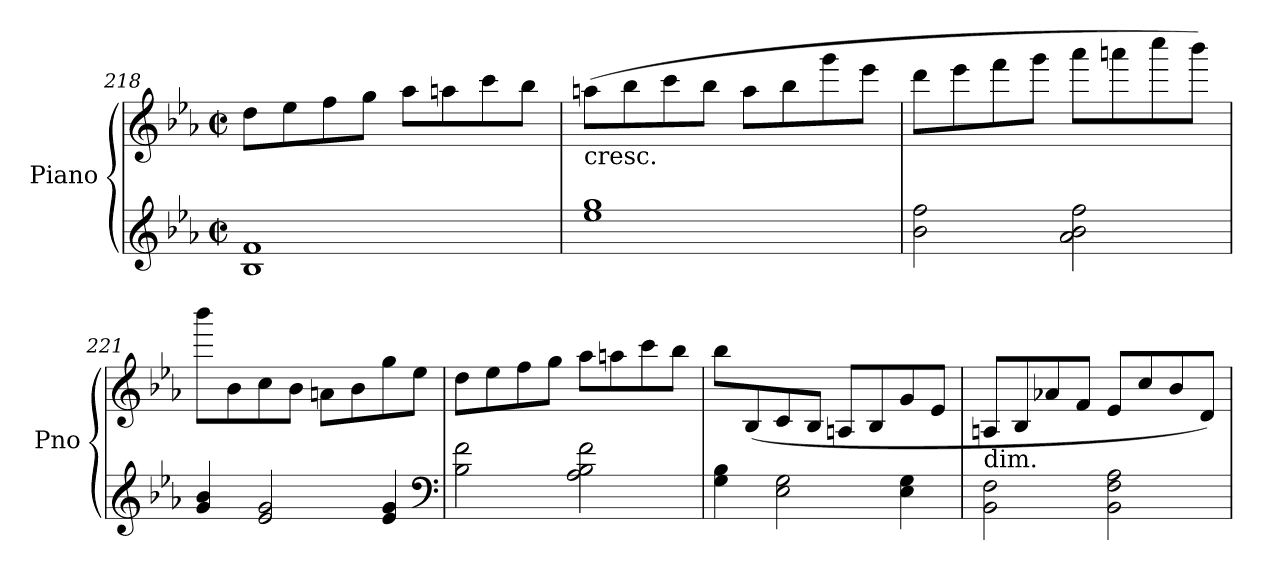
**kern	**kern
*part1	*part1
*staff2	*staff1
*I"Piano	*
*I'Pno	*
*clefG2	*clefG2
*k[b-e-a-]	*k[b-e-a-]
*E-:	*E-:
*M2/2	*M2/2
*met(c|)	*met(c|)
=218	=218
1B- 1f	8dd\L
.	8ee-\
.	8ff\
.	8gg\J
.	8aa-\L
.	8aan\
.	8ccc\
.	8bb-\J
=219	=219
!	!LO:TX:b:t=cresc.
1ee- 1gg	(8aan\L
.	8bb-\
.	8ccc\
.	8bb-\J
.	8aa\L
.	8bb-\
.	8ggg\
.	8eee-\J
!!LO:LB:g=z
=220	=220
2b-\ 2ff\	8ddd\L
.	8eee-\
.	8fff\
.	8ggg\J
2a-\ 2b-\ 2ff\	8aaa-\L
.	8aaan\
.	8cccc\
.	8bbb-\J)
=221	=221
4g/ 4b-/	8bbb-\L
.	8b-\
2e-/ 2g/	8cc\
.	8b-\J
.	8an\L
.	8b-\
4e-/ 4g/	8gg\
.	8ee-\J
*clefF4	*
=222	=222
2B-\ 2f\	8dd\L
.	8ee-\
.	8ff\
.	8gg\J
2A-\ 2B-\ 2f\	8aa-\L
.	8aan\
.	8ccc\
.	8bb-\J
=223	=223
4G\ 4B-\	8bb-\L
.	(8B-/
2E-\ 2G\	8c/
.	8B-/J
.	8An/L
.	8B-/
4E-\ 4G\	8g/
.	8e-/J
=224	=224
!	!LO:TX:b:t=dim.
2BB-\ 2F\	8An/L
.	8B-/
.	8a-X/
.	8f/J
2BB-\ 2F\ 2A-\	8e-/L
.	8cc/
.	8b-/
.	8d/J)
=	=
*-	*-
